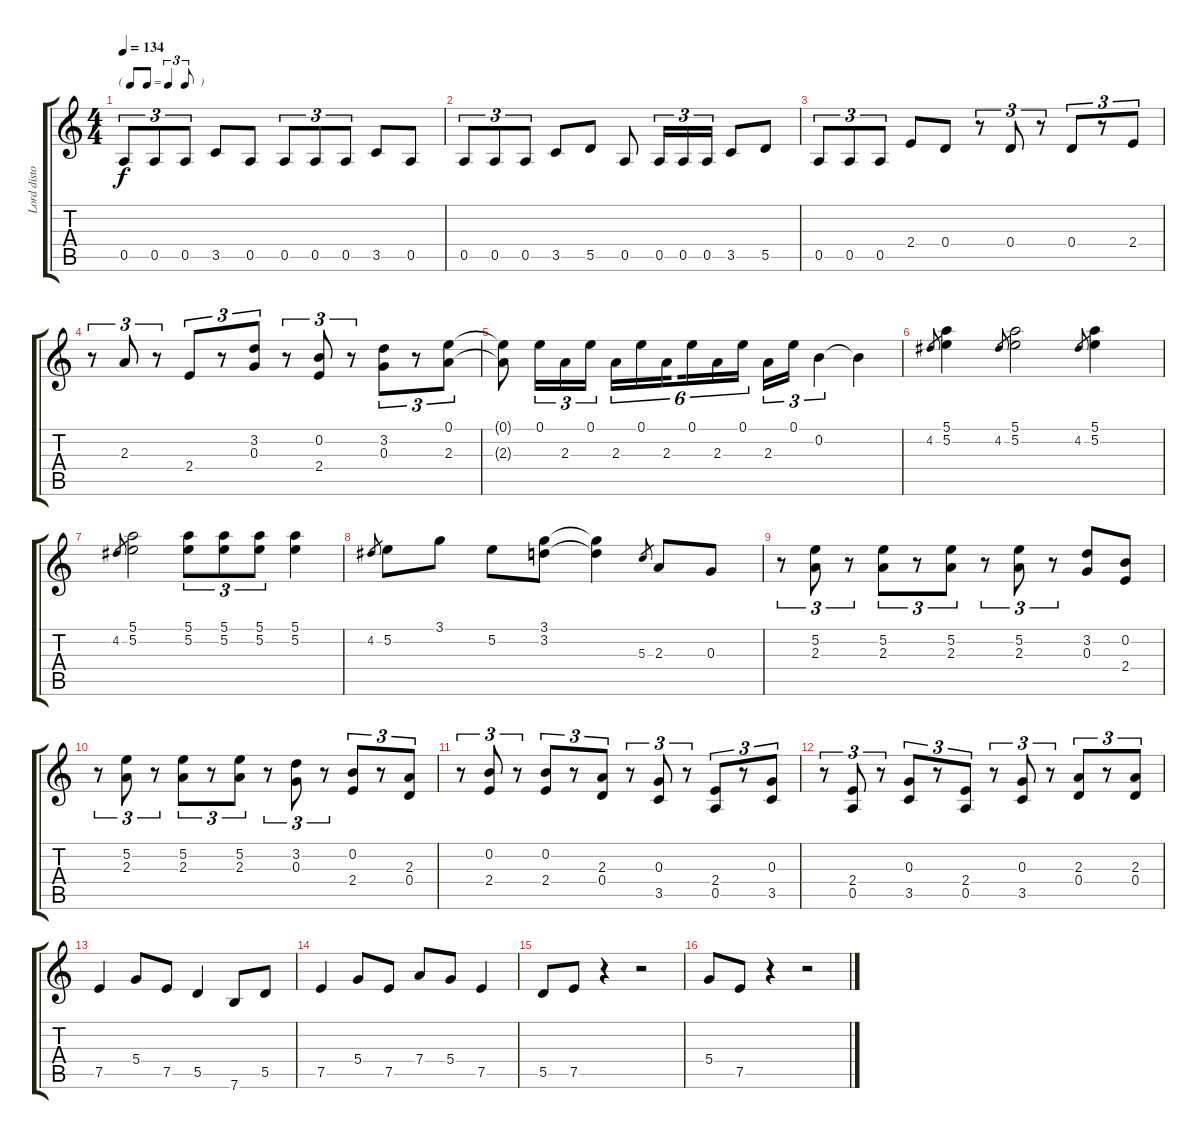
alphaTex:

\track ("Lord distorted organ" "Lord disto") {instrument overdrivenguitar}
\staff {score tabs}
\tuning (E4 B3 G3 D3 A2 E2) {hide}
\ts (4 4)
\tf triplet8th
\tempo 134
\clef g2
\ks c
0.5.8{tu (3 2) dy f volume 6 instrument pad5bowed} 0.5.8{tu (3 2)} 0.5.8{tu (3 2)} 3.5.8 0.5.8 0.5.8{tu (3 2)} 0.5.8{tu (3 2)} 0.5.8{tu (3 2)} 3.5.8 0.5.8 |
0.5.8{tu (3 2)} 0.5.8{tu (3 2)} 0.5.8{tu (3 2)} 3.5.8 5.5.8 0.5.8 0.5.16{tu (3 2)} 0.5.16{tu (3 2)} 0.5.16{tu (3 2)} 3.5.8 5.5.8 |
0.5.8{tu (3 2)} 0.5.8{tu (3 2)} 0.5.8{tu (3 2)} 2.4.8 0.4.8 r.8{tu (3 2)} 0.4.8{tu (3 2)} r.8{tu (3 2)} 0.4.8{tu (3 2)} r.8{tu (3 2)} 2.4.8{tu (3 2)} |
r.8{tu (3 2)} 2.3.8{tu (3 2)} r.8{tu (3 2)} 2.4.8{tu (3 2)} r.8{tu (3 2)} (3.2 0.3).8{tu (3 2)} r.8{tu (3 2)} (0.2 2.4).8{tu (3 2)} r.8{tu (3 2)} (3.2 0.3).8{tu (3 2)} r.8{tu (3 2)} (0.1 2.3).8{tu (3 2)} |
(0.1{t} 2.3{t}).8 0.1.16{tu (3 2)} 2.3.16{tu (3 2)} 0.1.16{tu (3 2)} 2.3.16{tu (6 4)} 0.1.16{tu (6 4)} 2.3.16{tu (6 4) beam splitsecondary} 0.1.16{tu (6 4)} 2.3.16{tu (6 4)} 0.1.16{tu (6 4)} 2.3.16{tu (3 2)} 0.1.16{tu (3 2)} 0.2.4{tu (3 2)} 0.2{t}.4 |
4.2.8{gr} (5.1 5.2).4 4.2.8{gr} (5.1 5.2).2 4.2.8{gr} (5.1 5.2).4 |
4.2.8{gr} (5.1 5.2).2 (5.1 5.2).8{tu (3 2)} (5.1 5.2).8{tu (3 2)} (5.1 5.2).8{tu (3 2)} (5.1 5.2).4 |
4.2.8{gr} 5.2.8 3.1.8 5.2.8 (3.1 3.2).8 (3.1{t} 3.2{t}).4 5.3.8{gr} 2.3.8 0.3.8 |
r.8{tu (3 2)} (5.2 2.3).8{tu (3 2)} r.8{tu (3 2)} (5.2 2.3).8{tu (3 2)} r.8{tu (3 2)} (5.2 2.3).8{tu (3 2)} r.8{tu (3 2)} (5.2 2.3).8{tu (3 2)} r.8{tu (3 2)} (3.2 0.3).8 (0.2 2.4).8 |
r.8{tu (3 2)} (5.2 2.3).8{tu (3 2)} r.8{tu (3 2)} (5.2 2.3).8{tu (3 2)} r.8{tu (3 2)} (5.2 2.3).8{tu (3 2)} r.8{tu (3 2)} (3.2 0.3).8{tu (3 2)} r.8{tu (3 2)} (0.2 2.4).8{tu (3 2)} r.8{tu (3 2)} (2.3 0.4).8{tu (3 2)} |
r.8{tu (3 2)} (0.2 2.4).8{tu (3 2)} r.8{tu (3 2)} (0.2 2.4).8{tu (3 2)} r.8{tu (3 2)} (2.3 0.4).8{tu (3 2)} r.8{tu (3 2)} (0.3 3.5).8{tu (3 2)} r.8{tu (3 2)} (2.4 0.5).8{tu (3 2)} r.8{tu (3 2)} (0.3 3.5).8{tu (3 2)} |
r.8{tu (3 2)} (2.4 0.5).8{tu (3 2)} r.8{tu (3 2)} (0.3 3.5).8{tu (3 2)} r.8{tu (3 2)} (2.4 0.5).8{tu (3 2)} r.8{tu (3 2)} (0.3 3.5).8{tu (3 2)} r.8{tu (3 2)} (2.3 0.4).8{tu (3 2)} r.8{tu (3 2)} (2.3 0.4).8{tu (3 2)} |
7.5.4{volume 11 instrument overdrivenguitar} 5.4.8 7.5.8 5.5.4 7.6.8 5.5.8 |
7.5.4 5.4.8 7.5.8 7.4.8 5.4.8 7.5.4 |
5.5.8 7.5.8 r.4 r.2 |
5.4.8 7.5.8 r.4 r.2
